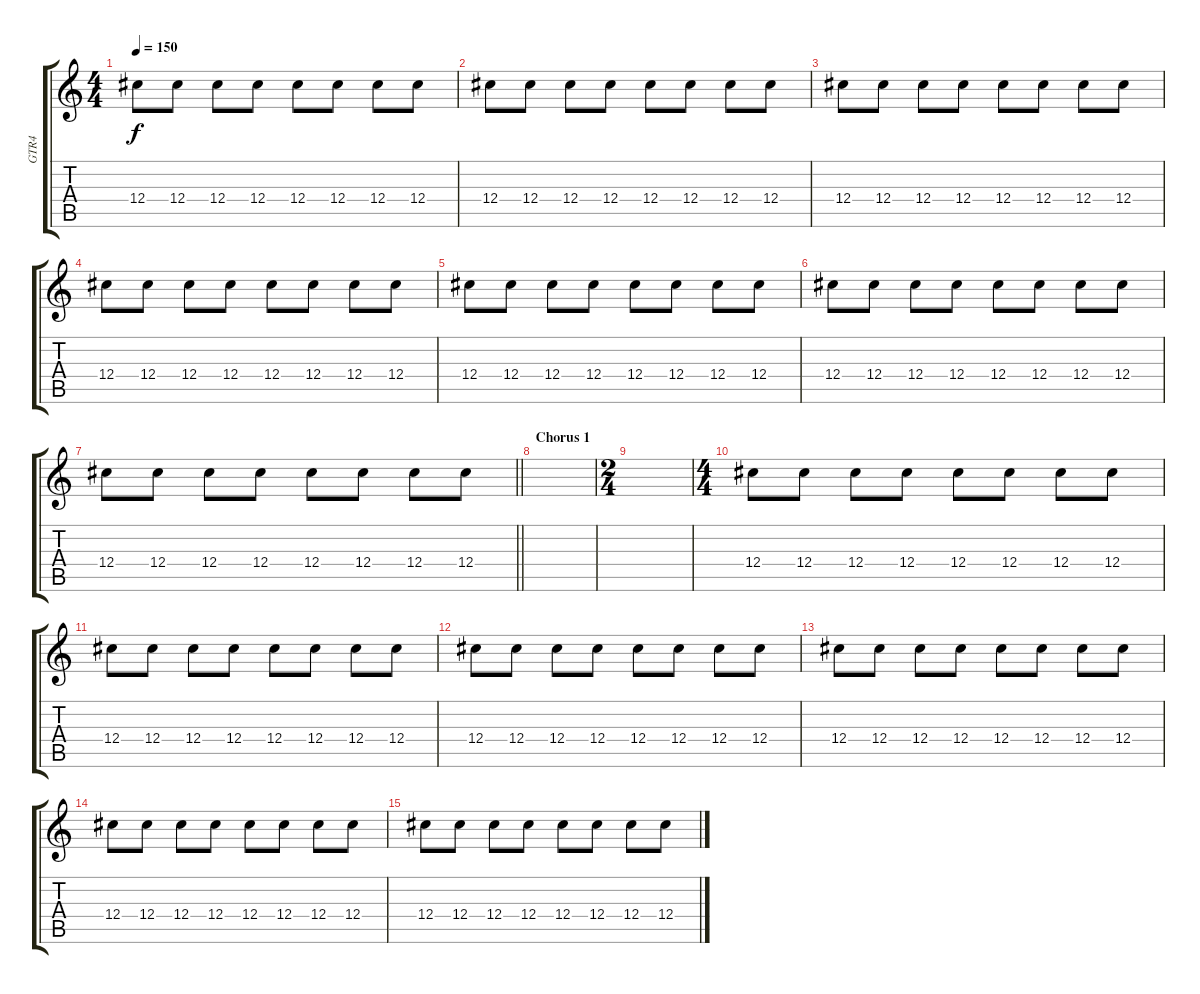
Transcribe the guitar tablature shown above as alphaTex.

\track ("GTR4" "GTR4") {instrument distortionguitar}
\staff {score tabs}
\tuning (Eb4 Bb3 Gb3 Db3 Ab2 Db2) {hide}
\ts (4 4)
\tempo 150
\clef g2
\ks c
12.4.8{dy f} 12.4.8 12.4.8 12.4.8 12.4.8 12.4.8 12.4.8 12.4.8 |
12.4.8 12.4.8 12.4.8 12.4.8 12.4.8 12.4.8 12.4.8 12.4.8 |
12.4.8 12.4.8 12.4.8 12.4.8 12.4.8 12.4.8 12.4.8 12.4.8 |
12.4.8 12.4.8 12.4.8 12.4.8 12.4.8 12.4.8 12.4.8 12.4.8 |
12.4.8 12.4.8 12.4.8 12.4.8 12.4.8 12.4.8 12.4.8 12.4.8 |
12.4.8 12.4.8 12.4.8 12.4.8 12.4.8 12.4.8 12.4.8 12.4.8 |
\barLineRight lightlight
12.4.8 12.4.8 12.4.8 12.4.8 12.4.8 12.4.8 12.4.8 12.4.8 |
\section ("" "Chorus 1")
|
\ts (2 4)
|
\ts (4 4)
12.4.8 12.4.8 12.4.8 12.4.8 12.4.8 12.4.8 12.4.8 12.4.8 |
12.4.8 12.4.8 12.4.8 12.4.8 12.4.8 12.4.8 12.4.8 12.4.8 |
12.4.8 12.4.8 12.4.8 12.4.8 12.4.8 12.4.8 12.4.8 12.4.8 |
12.4.8 12.4.8 12.4.8 12.4.8 12.4.8 12.4.8 12.4.8 12.4.8 |
12.4.8 12.4.8 12.4.8 12.4.8 12.4.8 12.4.8 12.4.8 12.4.8 |
12.4.8 12.4.8 12.4.8 12.4.8 12.4.8 12.4.8 12.4.8 12.4.8
